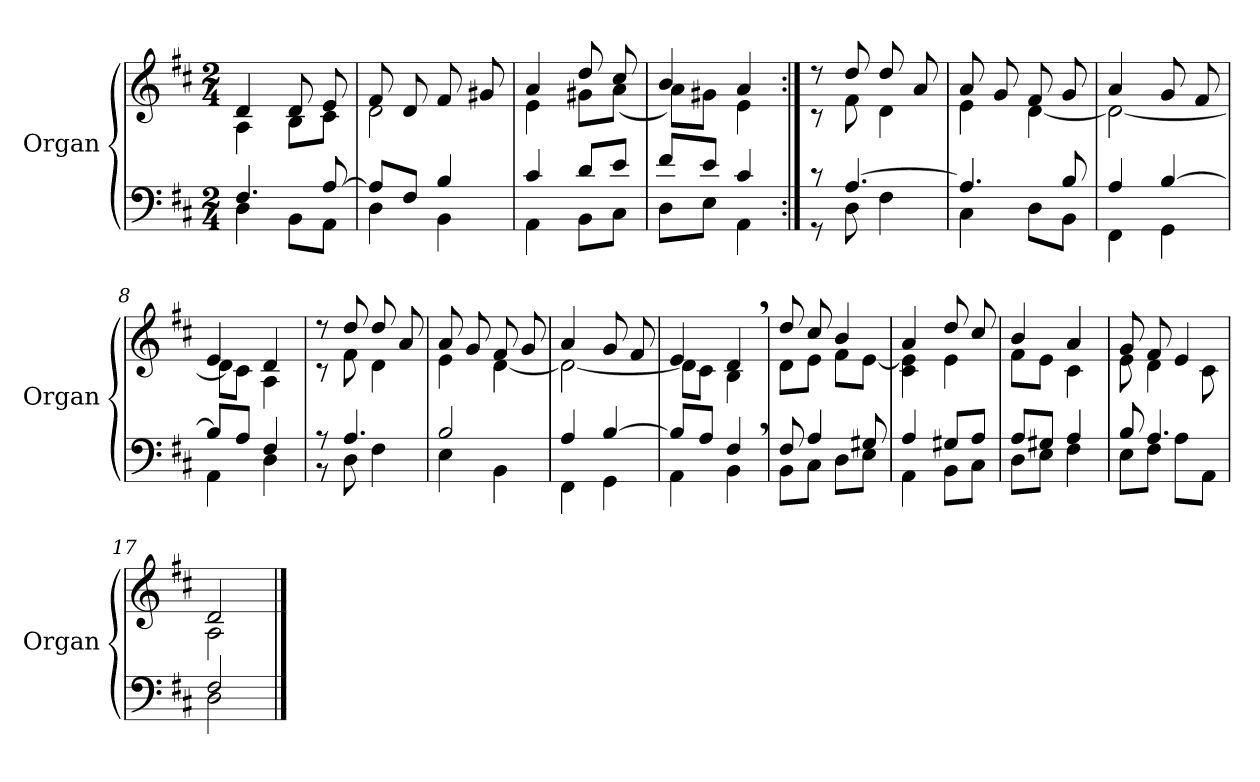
**kern	**kern
*part1	*part1
*staff2	*staff1
*I"Organ	*
*I'Organ	*
*clefF4	*clefG2
*k[f#c#]	*k[f#c#]
*M2/4	*M2/4
=1	=1
*^	*^
4.F#/	4D\	4d/	4A\
.	8BB\L	8d/	8B\L
[>8A/	8AA\J	8e/	8c#\J
=2	=2	=2	=2
8A/L]	4D\	8f#/	2d\
8F#/J	.	8d/	.
4B/	4BB\	8f#/	.
.	.	8g#X/	.
=3	=3	=3	=3
4c#/	4AA\	4a/	4e\
8d/L	8BB\L	8dd/	8g#X\L
8e/J	8C#\J	8cc#/	(8a\J
=4	=4	=4	=4
8f#/L	8D\L	4b/	8a\L)
8e/J	8E\J	.	8g#X\J
4c#/	4AA\	4a/	4e\
=5:|!	=5:|!	=5:|!	=5:|!
8r	8r	8r	8r
[>4.A/	8D\	8dd/	8f#\
.	4F#\	8dd/	4d\
.	.	8a/	.
=6	=6	=6	=6
4.A/]	4C#\	8a/	4e\
.	.	8g/	.
.	8D\L	8f#/	[<4d\
8B/	8BB\J	8g/	.
=7	=7	=7	=7
4A/	4FF#\	4a/	2d\_<
[>4B/	4GG\	8g/	.
.	.	8f#/	.
=8	=8	=8	=8
8B/L]	4AA\	4e/	8d\L]
8A/J	.	.	8c#\J
4F#/	4D\	4d/	4A\
=9	=9	=9	=9
8r	8r	8r	8r
4.A/	8D\	8dd/	8f#\
.	4F#\	8dd/	4d\
.	.	8a/	.
=10	=10	=10	=10
2B/	4E\	8a/	4e\
.	.	8g/	.
.	4BB\	8f#/	[<4d\
.	.	8g/	.
=11	=11	=11	=11
4A/	4FF#\	4a/	2d\_<
[>4B/	4GG\	8g/	.
.	.	8f#/	.
=12	=12	=12	=12
8B/L]	4AA\	4e/	8d\L]
8A/J	.	.	8c#\J
4F#,/	4BB\	4d,/	4B\
=13	=13	=13	=13
8F#/	8BB\L	8dd/	8d\L
4A/	8C#\J	8cc#/	8e\J
.	8D\L	4b/	8f#\L
8G#X/	8E\J	.	[<8e\J
=14	=14	=14	=14
4A/	4AA\	4a/	4c#\ 4e]
8G#X/L	8BB\L	8dd/	4e\
8A/J	8C#\J	8cc#/	.
=15	=15	=15	=15
8A/L	8D\L	4b/	8f#\L
8G#X/J	8E\J	.	8e\J
4A/	4F#\	4a/	4c#\
=16	=16	=16	=16
8B/	8E\L	8g/	8e\
4.A/	8F#\J	8f#/	4d\
.	8A\L	4e/	.
.	8AA\J	.	8c#\
=17	=17	=17	=17
2F#/	2D\	2d/	2A\
*v	*v	*	*
*	*v	*v
==	==
*-	*-
